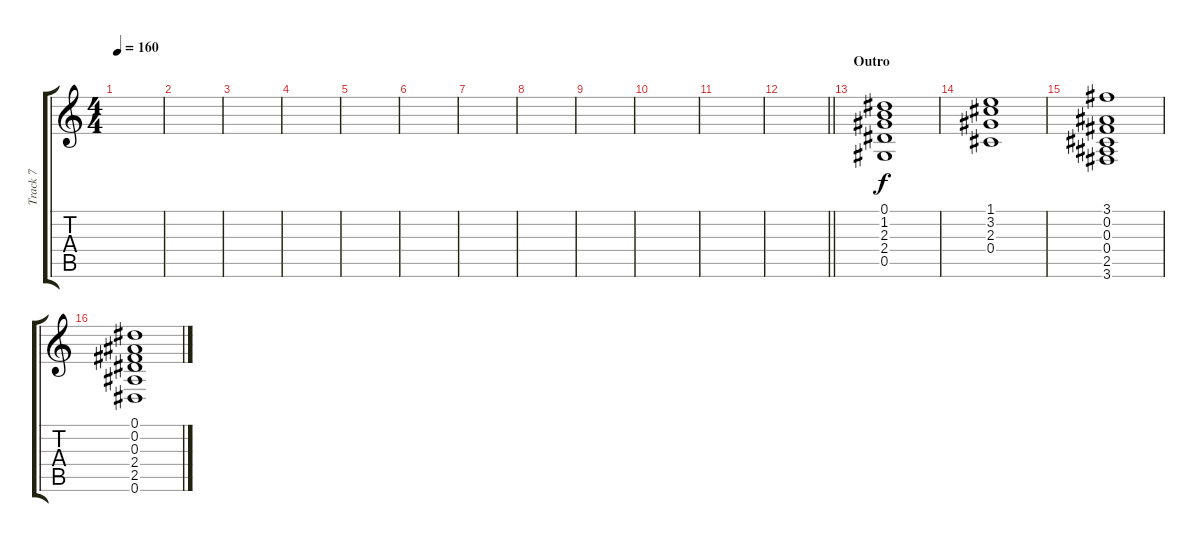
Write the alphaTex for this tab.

\track ("Track 7" "Track 7") {instrument acousticguitarsteel}
\staff {score tabs}
\tuning (Eb4 Bb3 Gb3 Db3 Ab2 Eb2) {hide}
\ts (4 4)
\tempo 160
\clef g2
\ks c
|
|
|
|
|
|
|
|
|
|
|
\barLineRight lightlight
|
\section ("" "Outro")
(0.1 1.2 2.3 2.4 0.5).1 |
(1.1 3.2 2.3 0.4).1 |
(3.1 0.2 0.3 0.4 2.5 3.6).1 |
(0.1 0.2 0.3 2.4 2.5 0.6).1
